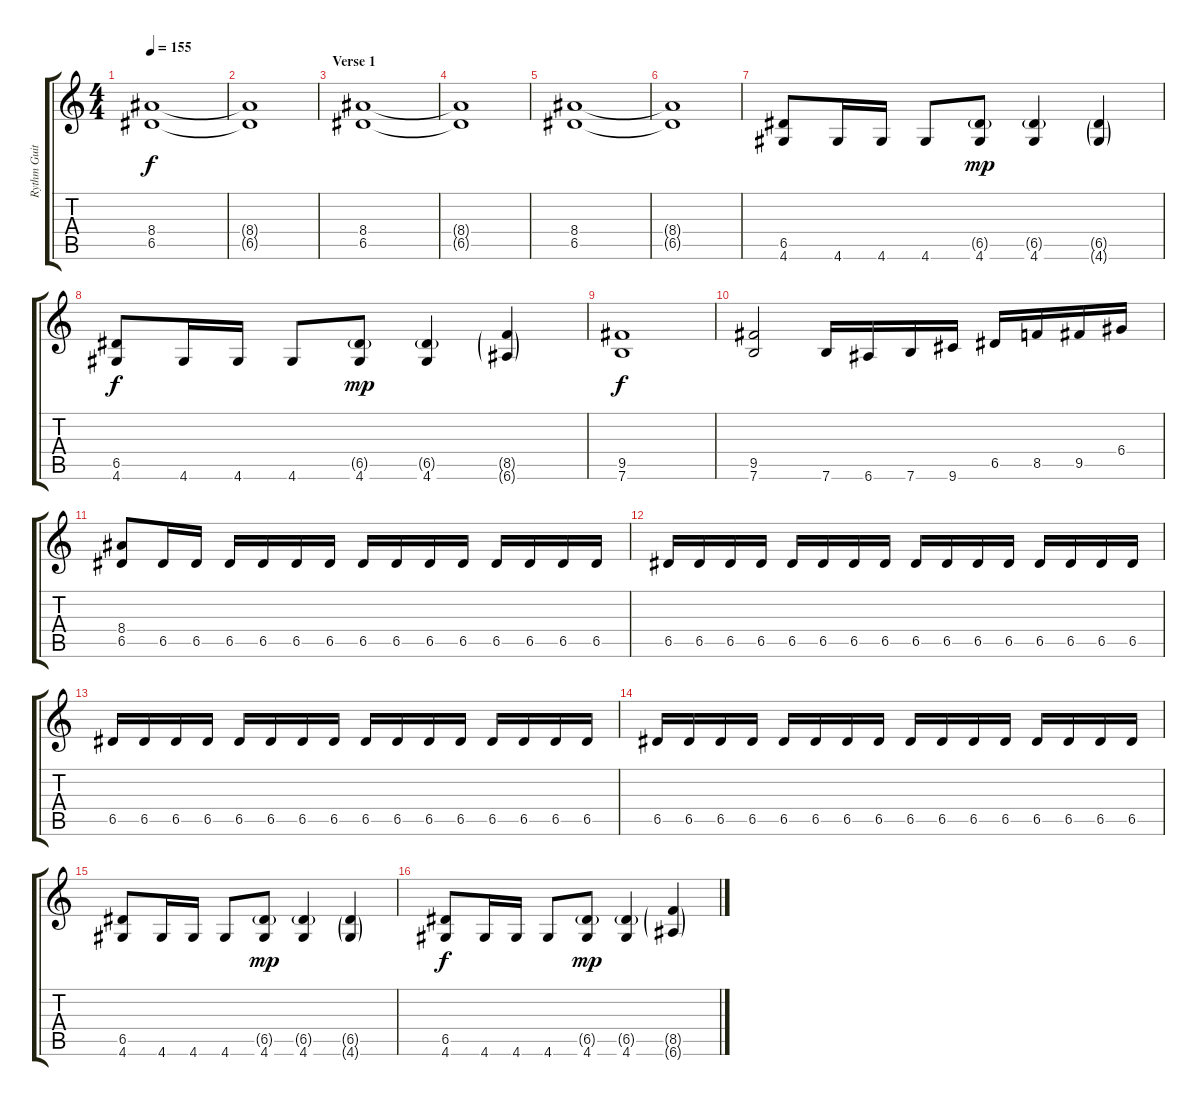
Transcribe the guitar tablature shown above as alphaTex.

\track ("Rythm Guitar" "Rythm Guit") {instrument distortionguitar}
\staff {score tabs}
\tuning (E4 B3 G3 D3 A2 E2) {hide}
\ts (4 4)
\tempo 155
\clef g2
\ks c
(8.4 6.5).1{dy f} |
(8.4{t} 6.5{t}).1 |
\section ("" "Verse 1")
(8.4 6.5).1 |
(8.4{t} 6.5{t}).1 |
(8.4 6.5).1 |
(8.4{t} 6.5{t}).1 |
(6.5 4.6).8 4.6.16 4.6.16 4.6.8 (6.5{g} 4.6).8{dy mp} (6.5{g} 4.6).4 (6.5{g} 4.6{g}).4 |
(6.5 4.6).8{dy f} 4.6.16 4.6.16 4.6.8 (6.5{g} 4.6).8{dy mp} (6.5{g} 4.6).4 (8.5{g} 6.6{g}).4 |
(9.5 7.6).1{dy f} |
(9.5 7.6).2 7.6.16 6.6.16 7.6.16 9.6.16 6.5.16 8.5.16 9.5.16 6.4.16 |
(8.4 6.5).8 6.5.16 6.5.16 6.5.16 6.5.16 6.5.16 6.5.16 6.5.16 6.5.16 6.5.16 6.5.16 6.5.16 6.5.16 6.5.16 6.5.16 |
6.5.16 6.5.16 6.5.16 6.5.16 6.5.16 6.5.16 6.5.16 6.5.16 6.5.16 6.5.16 6.5.16 6.5.16 6.5.16 6.5.16 6.5.16 6.5.16 |
6.5.16 6.5.16 6.5.16 6.5.16 6.5.16 6.5.16 6.5.16 6.5.16 6.5.16 6.5.16 6.5.16 6.5.16 6.5.16 6.5.16 6.5.16 6.5.16 |
6.5.16 6.5.16 6.5.16 6.5.16 6.5.16 6.5.16 6.5.16 6.5.16 6.5.16 6.5.16 6.5.16 6.5.16 6.5.16 6.5.16 6.5.16 6.5.16 |
(6.5 4.6).8 4.6.16 4.6.16 4.6.8 (6.5{g} 4.6).8{dy mp} (6.5{g} 4.6).4 (6.5{g} 4.6{g}).4 |
(6.5 4.6).8{dy f} 4.6.16 4.6.16 4.6.8 (6.5{g} 4.6).8{dy mp} (6.5{g} 4.6).4 (8.5{g} 6.6{g}).4
